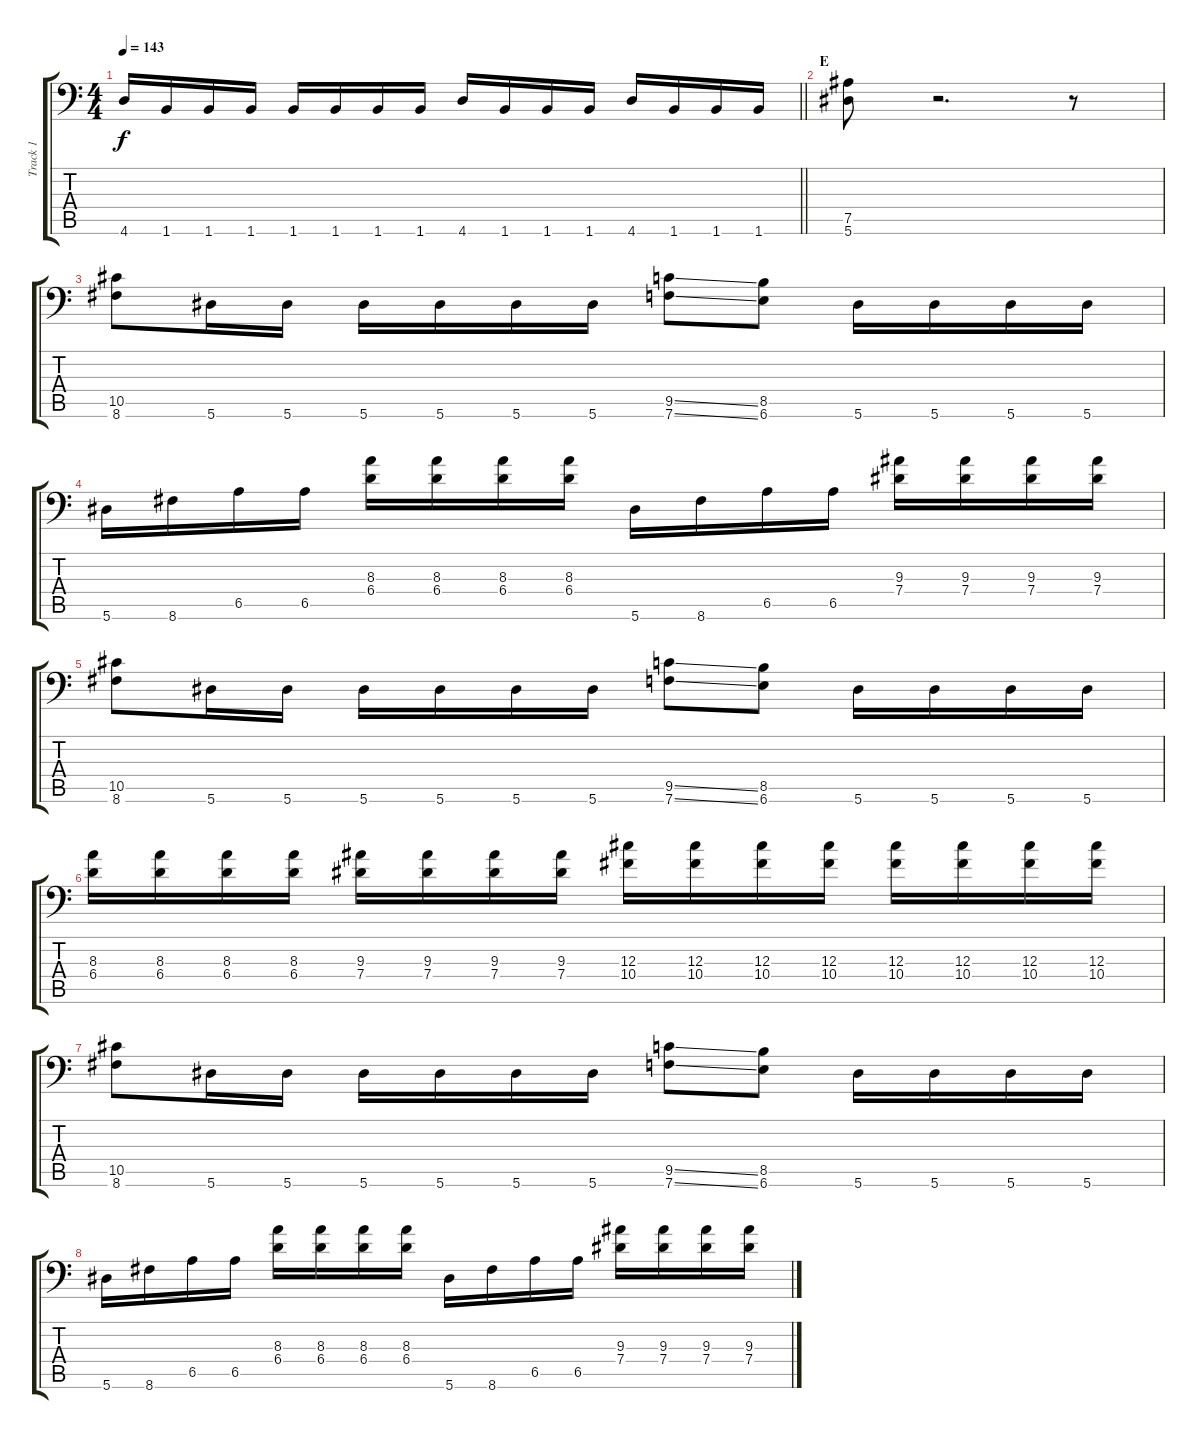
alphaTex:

\track ("Track 1" "Track 1") {instrument distortionguitar}
\staff {score tabs}
\tuning (Bb3 F3 Db3 Ab2 Eb2 Bb1) {hide}
\ts (4 4)
\tempo 143
\clef f4
\barLineRight lightlight
\ks c
4.6.16{dy f} 1.6.16 1.6.16 1.6.16 1.6.16 1.6.16 1.6.16 1.6.16 4.6.16 1.6.16 1.6.16 1.6.16 4.6.16 1.6.16 1.6.16 1.6.16 |
\section ("" "E")
(7.5 5.6).8 r.2{d} r.8 |
(10.5 8.6).8 5.6.16 5.6.16 5.6.16 5.6.16 5.6.16 5.6.16 (9.5{ss} 7.6{ss}).8 (8.5 6.6).8 5.6.16 5.6.16 5.6.16 5.6.16 |
5.6.16 8.6.16 6.5.16 6.5.16 (8.3 6.4).16 (8.3 6.4).16 (8.3 6.4).16 (8.3 6.4).16 5.6.16 8.6.16 6.5.16 6.5.16 (9.3 7.4).16 (9.3 7.4).16 (9.3 7.4).16 (9.3 7.4).16 |
(10.5 8.6).8 5.6.16 5.6.16 5.6.16 5.6.16 5.6.16 5.6.16 (9.5{ss} 7.6{ss}).8 (8.5 6.6).8 5.6.16 5.6.16 5.6.16 5.6.16 |
(8.3 6.4).16 (8.3 6.4).16 (8.3 6.4).16 (8.3 6.4).16 (9.3 7.4).16 (9.3 7.4).16 (9.3 7.4).16 (9.3 7.4).16 (12.3 10.4).16 (12.3 10.4).16 (12.3 10.4).16 (12.3 10.4).16 (12.3 10.4).16 (12.3 10.4).16 (12.3 10.4).16 (12.3 10.4).16 |
(10.5 8.6).8 5.6.16 5.6.16 5.6.16 5.6.16 5.6.16 5.6.16 (9.5{ss} 7.6{ss}).8 (8.5 6.6).8 5.6.16 5.6.16 5.6.16 5.6.16 |
5.6.16 8.6.16 6.5.16 6.5.16 (8.3 6.4).16 (8.3 6.4).16 (8.3 6.4).16 (8.3 6.4).16 5.6.16 8.6.16 6.5.16 6.5.16 (9.3 7.4).16 (9.3 7.4).16 (9.3 7.4).16 (9.3 7.4).16
